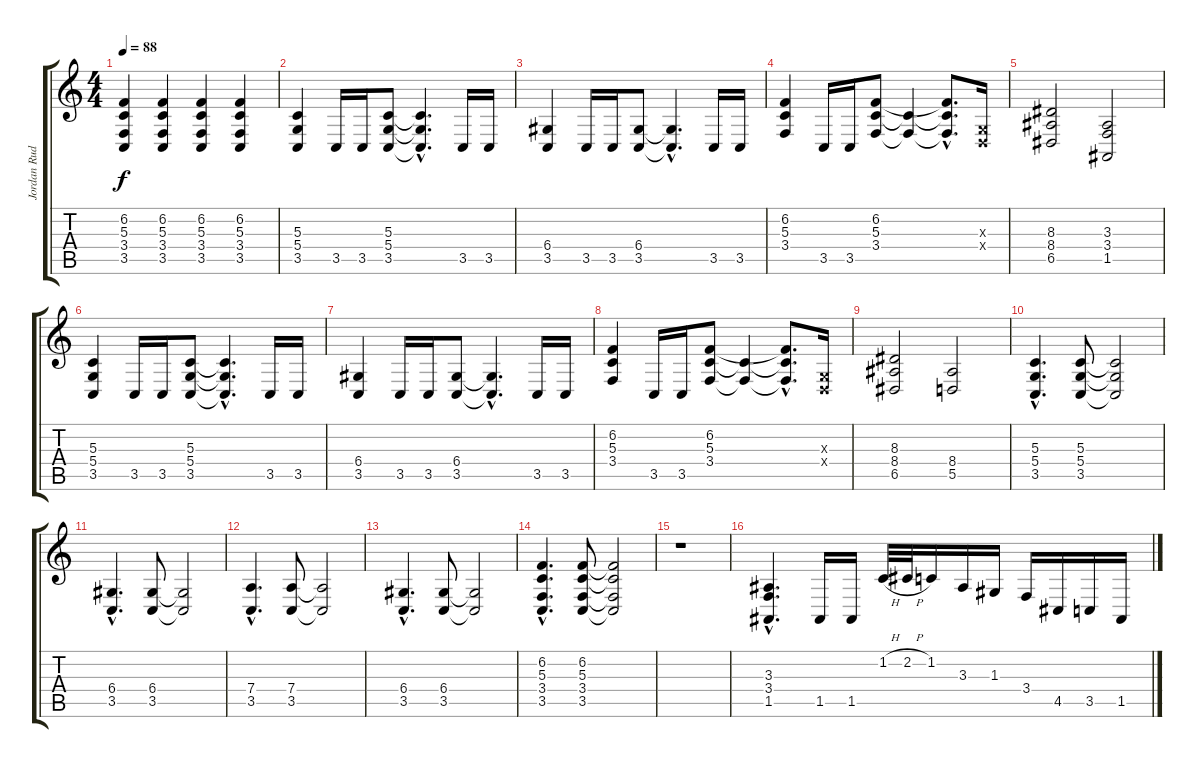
\track ("Jordan Rudess" "Jordan Rud") {instrument sitar}
\staff {score tabs}
\tuning (E4 B3 G3 D3 A2 E2) {hide}
\ts (4 4)
\tempo 88
\clef g2
\ks c
(6.2 5.3 3.4 3.5).4{dy f} (6.2 5.3 3.4 3.5).4 (6.2 5.3 3.4 3.5).4 (6.2 5.3 3.4 3.5).4 |
(5.3 5.4 3.5).4 3.5.16 3.5.16 (5.3 5.4 3.5).8 (5.3{hac t} 5.4{hac t} 3.5{hac t}).4{d} 3.5.16 3.5.16 |
(6.4 3.5).4 3.5.16 3.5.16 (6.4 3.5).8 (6.4{hac t} 3.5{hac t}).4{d} 3.5.16 3.5.16 |
(6.2 5.3 3.4).4 3.5.16 3.5.16 (6.2 5.3 3.4).8 (5.3{t} 3.4{t}).4 (6.2{hac t} 5.3{hac t} 3.4{hac t}).8{d} (0.3{x} 0.4{x}).16 |
(8.3 8.4 6.5).2 (3.3 3.4 1.5).2 |
(5.3 5.4 3.5).4 3.5.16 3.5.16 (5.3 5.4 3.5).8 (5.3{hac t} 5.4{hac t} 3.5{hac t}).4{d} 3.5.16 3.5.16 |
(6.4 3.5).4 3.5.16 3.5.16 (6.4 3.5).8 (6.4{hac t} 3.5{hac t}).4{d} 3.5.16 3.5.16 |
(6.2 5.3 3.4).4 3.5.16 3.5.16 (6.2 5.3 3.4).8 (5.3{t} 3.4{t}).4 (6.2{hac t} 5.3{hac t} 3.4{hac t}).8{d} (0.3{x} 0.4{x}).16 |
(8.3 8.4 6.5).2 (8.4 5.5).2 |
(5.3{hac} 5.4{hac} 3.5{hac}).4{d} (5.3 5.4 3.5).8 (5.3{t} 5.4{t} 3.5{t}).2 |
(6.4{hac} 3.5{hac}).4{d} (6.4 3.5).8 (6.4{t} 3.5{t}).2 |
(7.4{hac} 3.5{hac}).4{d} (7.4 3.5).8 (7.4{t} 3.5{t}).2 |
(6.4{hac} 3.5{hac}).4{d} (6.4 3.5).8 (6.4{t} 3.5{t}).2 |
(6.2{hac} 5.3{hac} 3.4{hac} 3.5{hac}).4{d} (6.2 5.3 3.4 3.5).8 (6.2{t} 5.3{t} 3.4{t} 3.5{t}).2 |
r.1 |
(3.3{hac} 3.4{hac} 1.5{hac}).4{d instrument stringensemble1} 1.5.16 1.5.16 1.2{h}.32 2.2{h}.32 1.2.16 3.3.16 1.3.16 3.4.16 4.5.16 3.5.16 1.5.16
